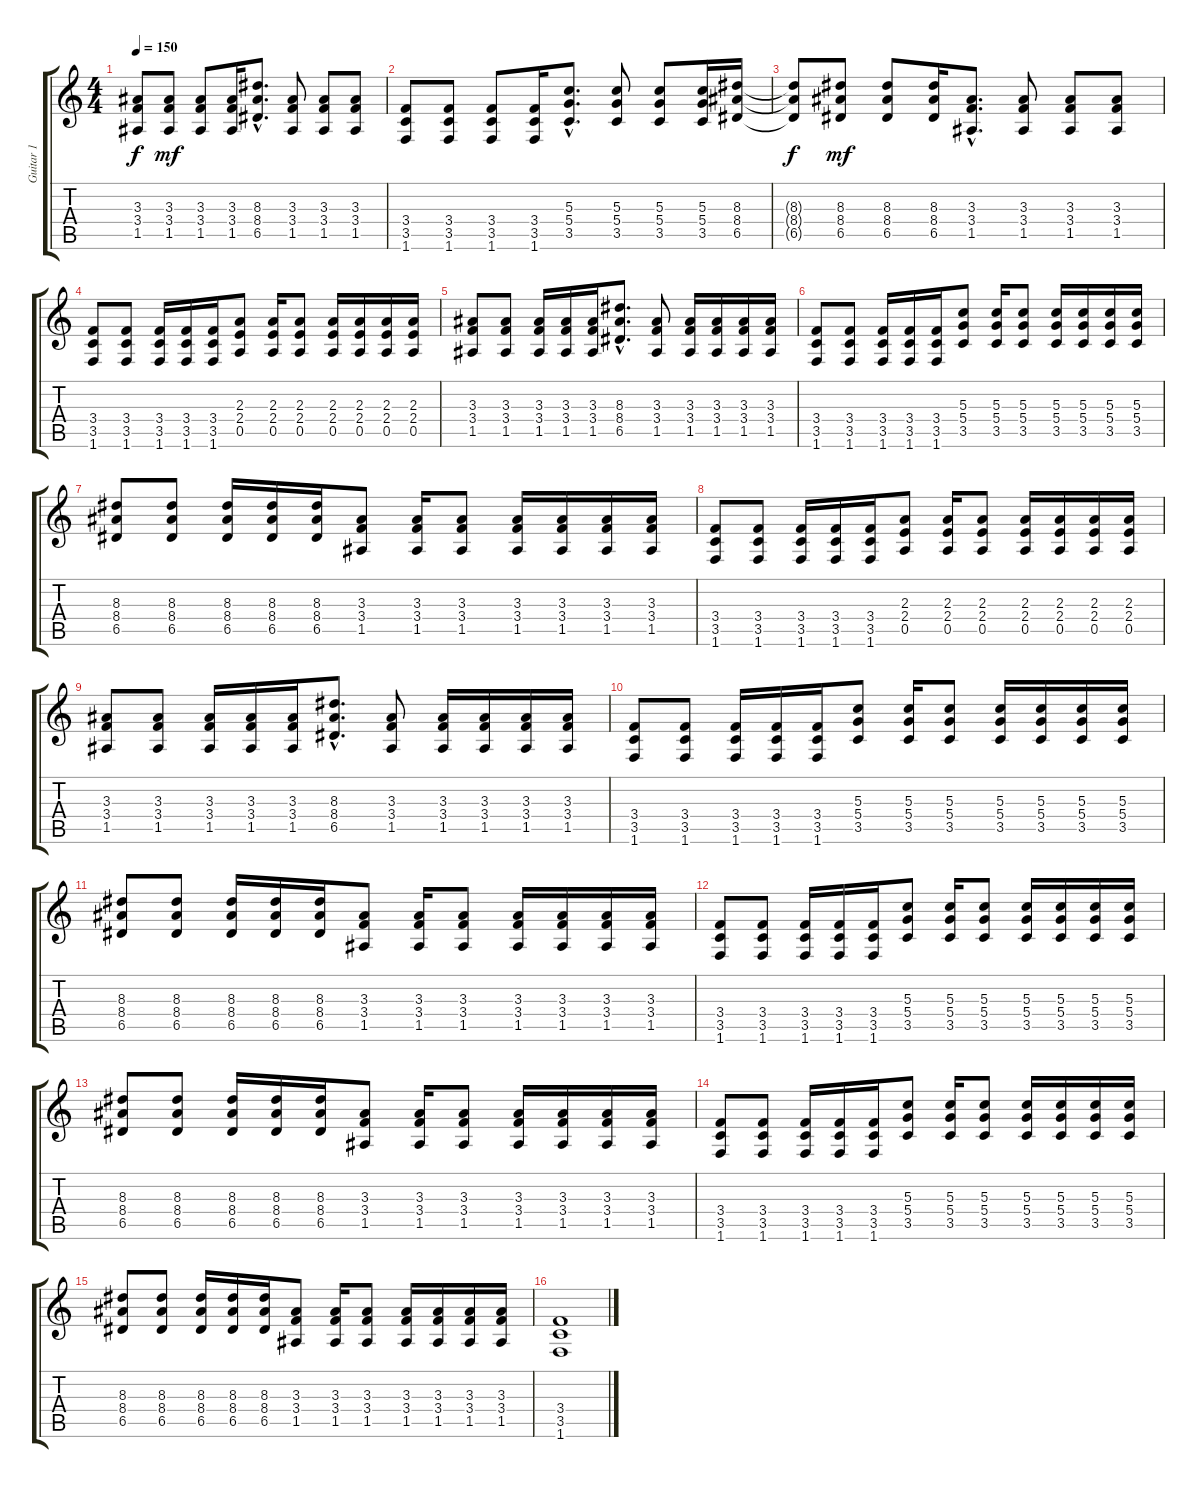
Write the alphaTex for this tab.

\track ("Guitar 1" "Guitar 1") {instrument distortionguitar}
\staff {score tabs}
\tuning (E4 B3 G3 D3 A2 E2) {hide}
\ts (4 4)
\tempo 150
\clef g2
\ks c
(3.3{t} 3.4{t} 1.5{t}).8{dy f} (3.3 3.4 1.5).8{dy mf} (3.3 3.4 1.5).8 (3.3 3.4 1.5).16 (8.3{hac} 8.4{hac} 6.5{hac}).8{d} (3.3 3.4 1.5).8 (3.3 3.4 1.5).8 (3.3 3.4 1.5).8 |
(3.4 3.5 1.6).8 (3.4 3.5 1.6).8 (3.4 3.5 1.6).8 (3.4 3.5 1.6).16 (5.3{hac} 5.4{hac} 3.5{hac}).8{d} (5.3 5.4 3.5).8 (5.3 5.4 3.5).8 (5.3 5.4 3.5).16 (8.3 8.4 6.5).16 |
(8.3{t} 8.4{t} 6.5{t}).8{dy f} (8.3 8.4 6.5).8{dy mf} (8.3 8.4 6.5).8 (8.3 8.4 6.5).16 (3.3{hac} 3.4{hac} 1.5{hac}).8{d} (3.3 3.4 1.5).8 (3.3 3.4 1.5).8 (3.3 3.4 1.5).8 |
(3.4 3.5 1.6).8 (3.4 3.5 1.6).8 (3.4 3.5 1.6).16 (3.4 3.5 1.6).16 (3.4 3.5 1.6).16 (2.3 2.4 0.5).8 (2.3 2.4 0.5).16 (2.3 2.4 0.5).8 (2.3 2.4 0.5).16 (2.3 2.4 0.5).16 (2.3 2.4 0.5).16 (2.3 2.4 0.5).16 |
(3.3 3.4 1.5).8 (3.3 3.4 1.5).8 (3.3 3.4 1.5).16 (3.3 3.4 1.5).16 (3.3 3.4 1.5).16 (8.3{hac} 8.4{hac} 6.5{hac}).8{d} (3.3 3.4 1.5).8 (3.3 3.4 1.5).16 (3.3 3.4 1.5).16 (3.3 3.4 1.5).16 (3.3 3.4 1.5).16 |
(3.4 3.5 1.6).8 (3.4 3.5 1.6).8 (3.4 3.5 1.6).16 (3.4 3.5 1.6).16 (3.4 3.5 1.6).16 (5.3 5.4 3.5).8 (5.3 5.4 3.5).16 (5.3 5.4 3.5).8 (5.3 5.4 3.5).16 (5.3 5.4 3.5).16 (5.3 5.4 3.5).16 (5.3 5.4 3.5).16 |
(8.3 8.4 6.5).8 (8.3 8.4 6.5).8 (8.3 8.4 6.5).16 (8.3 8.4 6.5).16 (8.3 8.4 6.5).16 (3.3 3.4 1.5).8 (3.3 3.4 1.5).16 (3.3 3.4 1.5).8 (3.3 3.4 1.5).16 (3.3 3.4 1.5).16 (3.3 3.4 1.5).16 (3.3 3.4 1.5).16 |
(3.4 3.5 1.6).8 (3.4 3.5 1.6).8 (3.4 3.5 1.6).16 (3.4 3.5 1.6).16 (3.4 3.5 1.6).16 (2.3 2.4 0.5).8 (2.3 2.4 0.5).16 (2.3 2.4 0.5).8 (2.3 2.4 0.5).16 (2.3 2.4 0.5).16 (2.3 2.4 0.5).16 (2.3 2.4 0.5).16 |
(3.3 3.4 1.5).8 (3.3 3.4 1.5).8 (3.3 3.4 1.5).16 (3.3 3.4 1.5).16 (3.3 3.4 1.5).16 (8.3{hac} 8.4{hac} 6.5{hac}).8{d} (3.3 3.4 1.5).8 (3.3 3.4 1.5).16 (3.3 3.4 1.5).16 (3.3 3.4 1.5).16 (3.3 3.4 1.5).16 |
(3.4 3.5 1.6).8 (3.4 3.5 1.6).8 (3.4 3.5 1.6).16 (3.4 3.5 1.6).16 (3.4 3.5 1.6).16 (5.3 5.4 3.5).8 (5.3 5.4 3.5).16 (5.3 5.4 3.5).8 (5.3 5.4 3.5).16 (5.3 5.4 3.5).16 (5.3 5.4 3.5).16 (5.3 5.4 3.5).16 |
(8.3 8.4 6.5).8 (8.3 8.4 6.5).8 (8.3 8.4 6.5).16 (8.3 8.4 6.5).16 (8.3 8.4 6.5).16 (3.3 3.4 1.5).8 (3.3 3.4 1.5).16 (3.3 3.4 1.5).8 (3.3 3.4 1.5).16 (3.3 3.4 1.5).16 (3.3 3.4 1.5).16 (3.3 3.4 1.5).16 |
(3.4 3.5 1.6).8 (3.4 3.5 1.6).8 (3.4 3.5 1.6).16 (3.4 3.5 1.6).16 (3.4 3.5 1.6).16 (5.3 5.4 3.5).8 (5.3 5.4 3.5).16 (5.3 5.4 3.5).8 (5.3 5.4 3.5).16 (5.3 5.4 3.5).16 (5.3 5.4 3.5).16 (5.3 5.4 3.5).16 |
(8.3 8.4 6.5).8 (8.3 8.4 6.5).8 (8.3 8.4 6.5).16 (8.3 8.4 6.5).16 (8.3 8.4 6.5).16 (3.3 3.4 1.5).8 (3.3 3.4 1.5).16 (3.3 3.4 1.5).8 (3.3 3.4 1.5).16 (3.3 3.4 1.5).16 (3.3 3.4 1.5).16 (3.3 3.4 1.5).16 |
(3.4 3.5 1.6).8 (3.4 3.5 1.6).8 (3.4 3.5 1.6).16 (3.4 3.5 1.6).16 (3.4 3.5 1.6).16 (5.3 5.4 3.5).8 (5.3 5.4 3.5).16 (5.3 5.4 3.5).8 (5.3 5.4 3.5).16 (5.3 5.4 3.5).16 (5.3 5.4 3.5).16 (5.3 5.4 3.5).16 |
(8.3 8.4 6.5).8 (8.3 8.4 6.5).8 (8.3 8.4 6.5).16 (8.3 8.4 6.5).16 (8.3 8.4 6.5).16 (3.3 3.4 1.5).8 (3.3 3.4 1.5).16 (3.3 3.4 1.5).8 (3.3 3.4 1.5).16 (3.3 3.4 1.5).16 (3.3 3.4 1.5).16 (3.3 3.4 1.5).16 |
(3.4 3.5 1.6).1
